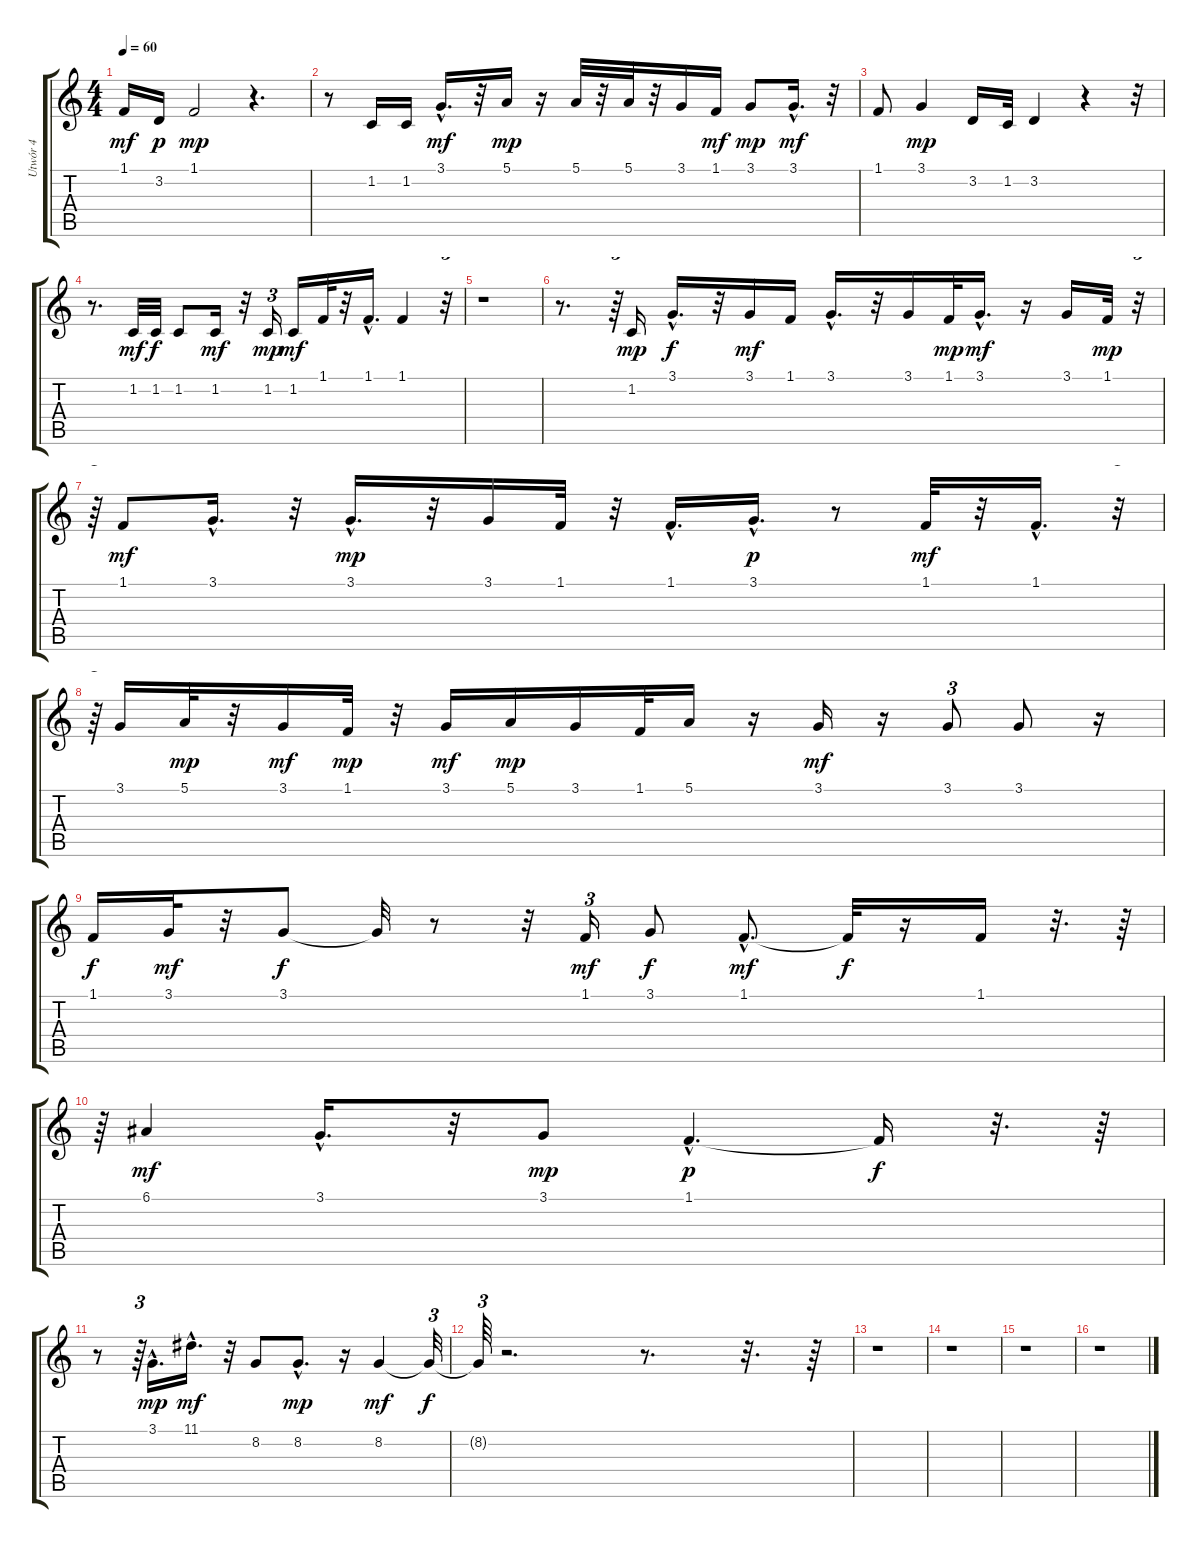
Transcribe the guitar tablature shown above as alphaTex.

\track ("Utwór 4" "Utwór 4") {instrument stringensemble1}
\staff {score tabs}
\tuning (E4 B3 G3 D3 A2 E2) {hide}
\ts (4 4)
\tempo 60
\clef g2
\ks c
1.1.16{dy mf} 3.2.16{dy p} 1.1.2{dy mp} r.4{d} |
r.8 1.2.16 1.2.16 3.1{hac}.16{d dy mf} r.32 5.1.16{dy mp} r.16 5.1.32 r.32 5.1.32 r.32 3.1.16 1.1.16{dy mf} 3.1.8{dy mp} 3.1{hac}.16{d dy mf} r.32 |
1.1.8 3.1.4{dy mp} 3.2.16 1.2.32 3.2.4 r.4 r.32 |
r.8{d} 1.2.32{dy mf} 1.2.32{dy f} 1.2.8 1.2.16{dy mf} r.32 1.2.16{tu (3 2) dy mp} 1.2.16{dy mf} 1.1.32 r.32 1.1{hac}.16{d} 1.1.4 r.32{tu (3 2)} |
r.1 |
r.8{d} r.64{tu (3 2)} 1.2.16{dy mp} 3.1{hac}.16{d dy f} r.32 3.1.16{dy mf} 1.1.16 3.1{hac}.16{d} r.32 3.1.16 1.1.32{dy mp} 3.1{hac}.16{d dy mf} r.16 3.1.16 1.1.32{dy mp} r.32{tu (3 2)} |
r.64{tu (3 2)} 1.1.8{dy mf} 3.1{hac}.16{d} r.32 3.1{hac}.16{d dy mp} r.32 3.1.16 1.1.32 r.32 1.1{hac}.16{d} 3.1{hac}.16{d dy p} r.8 1.1.32{dy mf} r.32 1.1{hac}.16{d} r.32{tu (3 2)} |
r.64{tu (3 2)} 3.1.16 5.1.32{dy mp} r.32 3.1.16{dy mf} 1.1.32{dy mp} r.32 3.1.16{dy mf} 5.1.16{dy mp} 3.1.16 1.1.32 5.1.16 r.16 3.1.16{dy mf} r.16 3.1.8{tu (3 2)} 3.1.8 r.16 |
1.1.16{dy f} 3.1.32{dy mf} r.32 3.1.8{dy f} 3.1{t}.32 r.8 r.32 1.1.16{tu (3 2) dy mf} 3.1.8{dy f} 1.1{hac}.8{d dy mf} 1.1{t}.32{dy f} r.16 1.1.16 r.32{d} r.64 |
r.64{tu (3 2)} 6.1.4{dy mf} 3.1{hac}.16{d} r.32 3.1.8{dy mp} 1.1{hac}.4{d dy p} 1.1{t}.16{dy f} r.32{d} r.64 |
r.8 r.64{tu (3 2)} 3.1{hac}.16{d dy mp} 11.1{hac}.16{d dy mf} r.32 8.2.8 8.2{hac}.8{d dy mp} r.16 8.2.4{dy mf} 8.2{t}.32{tu (3 2) dy f} |
8.2{t}.64{tu (3 2)} r.2{d} r.8{d} r.32{d} r.64 |
r.1 |
r.1 |
r.1 |
r.1
